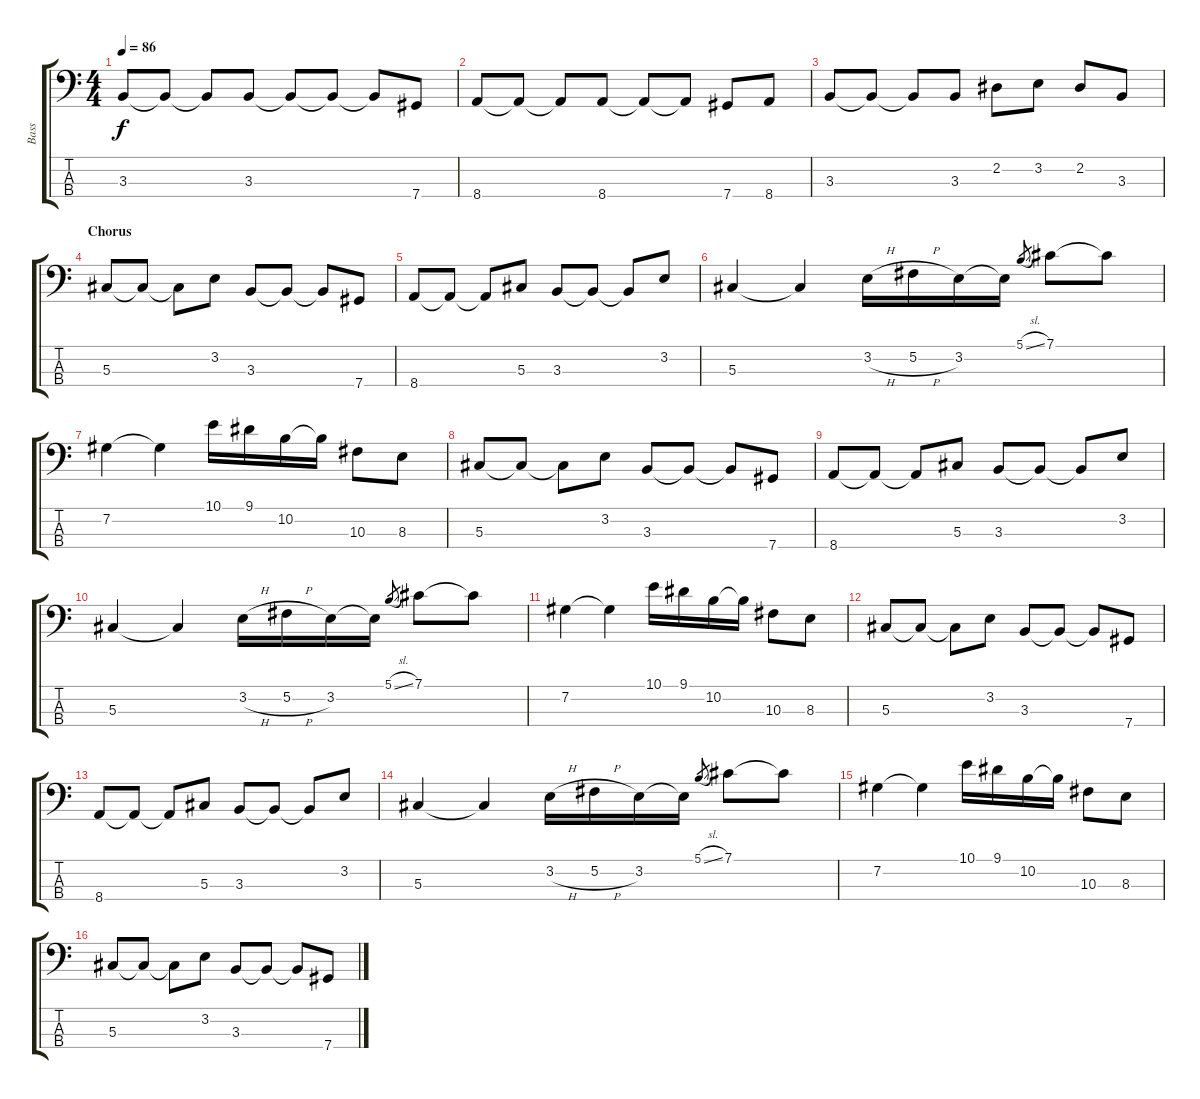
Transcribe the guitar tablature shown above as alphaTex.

\track ("Bass" "Bass") {instrument electricbassfinger}
\staff {score tabs}
\tuning (Gb2 Db2 Ab1 Db1) {hide}
\ts (4 4)
\tempo 86
\clef f4
\ks c
3.3.8{dy f} 3.3{t}.8 3.3{t}.8 3.3.8 3.3{t}.8 3.3{t}.8 3.3{t}.8 7.4.8 |
8.4.8 8.4{t}.8 8.4{t}.8 8.4.8 8.4{t}.8 8.4{t}.8 7.4.8 8.4.8 |
3.3.8 3.3{t}.8 3.3{t}.8 3.3.8 2.2.8 3.2.8 2.2.8 3.3.8 |
\section ("" "Chorus")
5.3.8 5.3{t}.8 5.3{t}.8 3.2.8 3.3.8 3.3{t}.8 3.3{t}.8 7.4.8 |
8.4.8 8.4{t}.8 8.4{t}.8 5.3.8 3.3.8 3.3{t}.8 3.3{t}.8 3.2.8 |
5.3.4 5.3{t}.4 3.2{h}.16 5.2{h}.16 3.2.16 3.2{t}.16 5.1{sl}.8{gr} 7.1.8 7.1{t}.8 |
7.2.4 7.2{t}.4 10.1.16 9.1.16 10.2.16 10.2{t}.16 10.3.8 8.3.8 |
5.3.8 5.3{t}.8 5.3{t}.8 3.2.8 3.3.8 3.3{t}.8 3.3{t}.8 7.4.8 |
8.4.8 8.4{t}.8 8.4{t}.8 5.3.8 3.3.8 3.3{t}.8 3.3{t}.8 3.2.8 |
5.3.4 5.3{t}.4 3.2{h}.16 5.2{h}.16 3.2.16 3.2{t}.16 5.1{sl}.8{gr} 7.1.8 7.1{t}.8 |
7.2.4 7.2{t}.4 10.1.16 9.1.16 10.2.16 10.2{t}.16 10.3.8 8.3.8 |
5.3.8 5.3{t}.8 5.3{t}.8 3.2.8 3.3.8 3.3{t}.8 3.3{t}.8 7.4.8 |
8.4.8 8.4{t}.8 8.4{t}.8 5.3.8 3.3.8 3.3{t}.8 3.3{t}.8 3.2.8 |
5.3.4 5.3{t}.4 3.2{h}.16 5.2{h}.16 3.2.16 3.2{t}.16 5.1{sl}.8{gr} 7.1.8 7.1{t}.8 |
7.2.4 7.2{t}.4 10.1.16 9.1.16 10.2.16 10.2{t}.16 10.3.8 8.3.8 |
5.3.8 5.3{t}.8 5.3{t}.8 3.2.8 3.3.8 3.3{t}.8 3.3{t}.8 7.4.8
